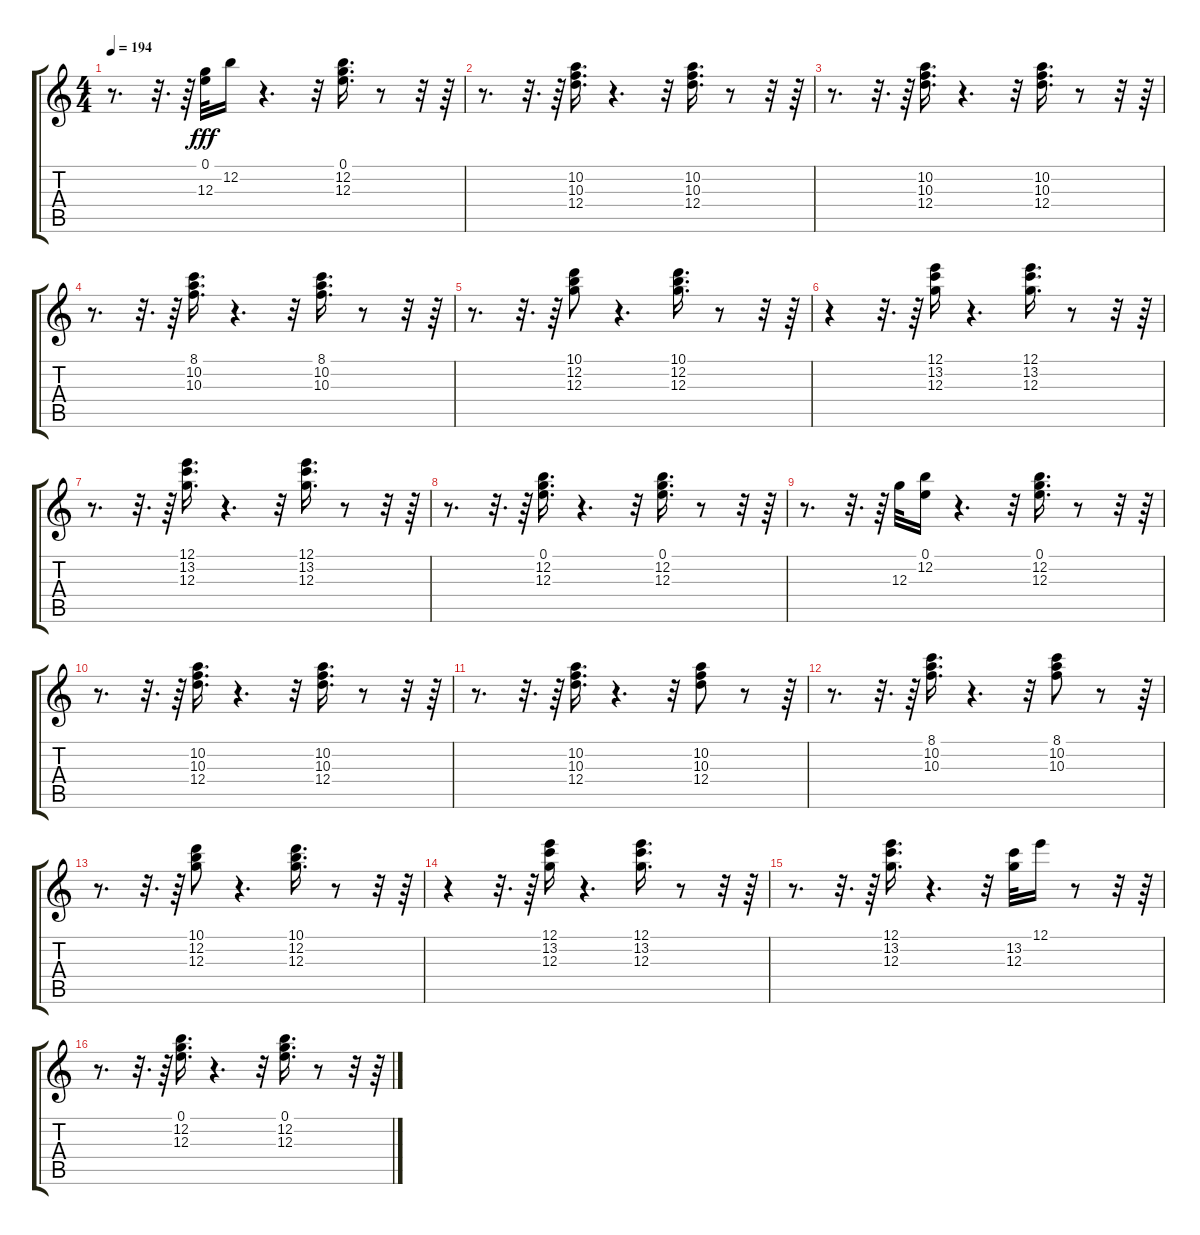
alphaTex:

\track "" {instrument electricguitarclean}
\staff {score tabs}
\tuning (E4 B3 G3 D3 A2 E2) {hide}
\ts (4 4)
\tempo 194
\clef g2
\ks c
r.8{d dy fff} r.32{d} r.64 (0.1 12.3).32 12.2.16 r.4{d} r.32 (0.1 12.2 12.3).16{d} r.8 r.32 r.64 |
r.8{d} r.32{d} r.64 (10.2 10.3 12.4).16{d} r.4{d} r.32 (10.2 10.3 12.4).16{d} r.8 r.32 r.64 |
r.8{d} r.32{d} r.64 (10.2 10.3 12.4).16{d} r.4{d} r.32 (10.2 10.3 12.4).16{d} r.8 r.32 r.64 |
r.8{d} r.32{d} r.64 (8.1 10.2 10.3).16{d} r.4{d} r.32 (8.1 10.2 10.3).16{d} r.8 r.32 r.64 |
r.8{d} r.32{d} r.64 (10.1 12.2 12.3).8 r.4{d} (10.1 12.2 12.3).16{d} r.8 r.32 r.64 |
r.4 r.32{d} r.64 (12.1 13.2 12.3).16 r.4{d} (12.1 13.2 12.3).16{d} r.8 r.32 r.64 |
r.8{d} r.32{d} r.64 (12.1 13.2 12.3).16{d} r.4{d} r.32 (12.1 13.2 12.3).16{d} r.8 r.32 r.64 |
r.8{d} r.32{d} r.64 (0.1 12.2 12.3).16{d} r.4{d} r.32 (0.1 12.2 12.3).16{d} r.8 r.32 r.64 |
r.8{d} r.32{d} r.64 12.3.32 (0.1 12.2).16 r.4{d} r.32 (0.1 12.2 12.3).16{d} r.8 r.32 r.64 |
r.8{d} r.32{d} r.64 (10.2 10.3 12.4).16{d} r.4{d} r.32 (10.2 10.3 12.4).16{d} r.8 r.32 r.64 |
r.8{d} r.32{d} r.64 (10.2 10.3 12.4).16{d} r.4{d} r.32 (10.2 10.3 12.4).8 r.8 r.64 |
r.8{d} r.32{d} r.64 (8.1 10.2 10.3).16{d} r.4{d} r.32 (8.1 10.2 10.3).8 r.8 r.64 |
r.8{d} r.32{d} r.64 (10.1 12.2 12.3).8 r.4{d} (10.1 12.2 12.3).16{d} r.8 r.32 r.64 |
r.4 r.32{d} r.64 (12.1 13.2 12.3).16 r.4{d} (12.1 13.2 12.3).16{d} r.8 r.32 r.64 |
r.8{d} r.32{d} r.64 (12.1 13.2 12.3).16{d} r.4{d} r.32 (13.2 12.3).32 12.1.16 r.8 r.32 r.64 |
r.8{d} r.32{d} r.64 (0.1 12.2 12.3).16{d} r.4{d} r.32 (0.1 12.2 12.3).16{d} r.8 r.32 r.64
